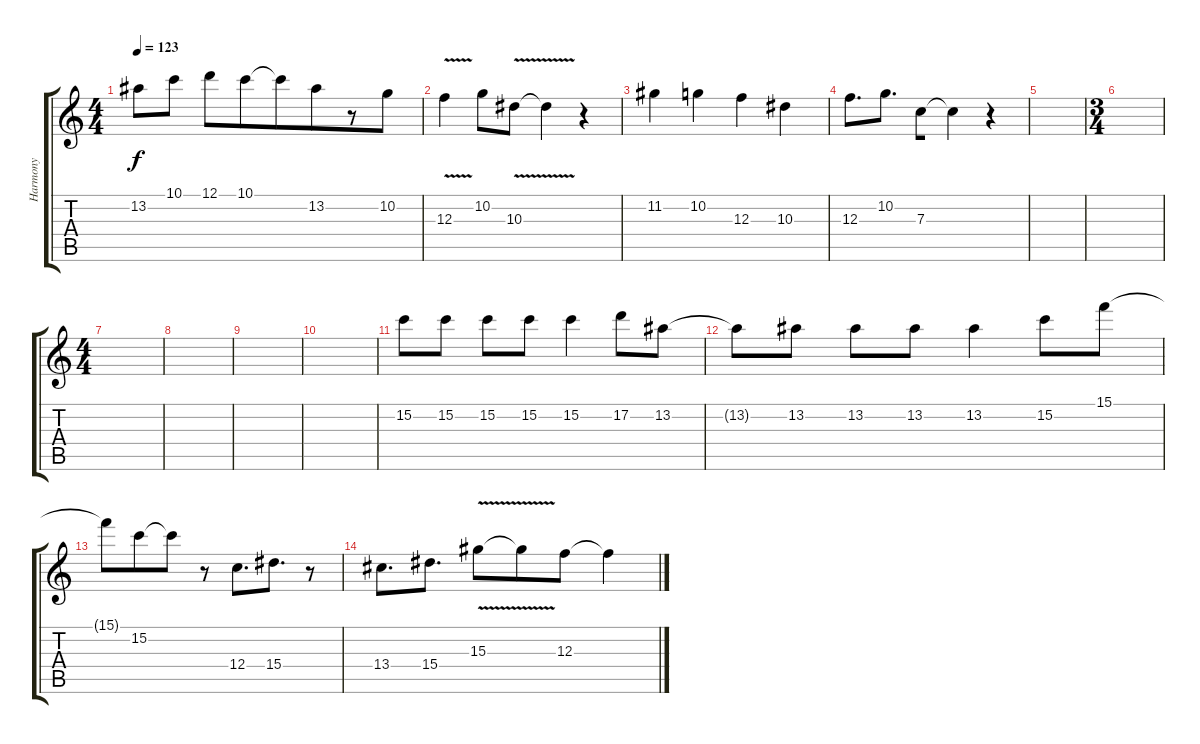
\track ("Harmony" "Harmony") {instrument distortionguitar}
\staff {score tabs}
\tuning (D4 A3 F3 C3 G2 C2) {hide}
\ts (4 4)
\tempo 123
\clef g2
\ks c
13.2.8{dy f} 10.1.8 12.1.8 10.1.8{beam merge} 10.1{t}.8{beam merge} 13.2.8{beam merge} r.8 10.2.8 |
12.3{v}.4 10.2.8 10.3{v}.8{beam merge} 10.3{t}.4{beam merge} r.4 |
11.2.4 10.2.4{beam merge} 12.3.4 10.3.4 |
12.3.8{d} 10.2.8{d} 7.3.8{beam merge} 7.3{t}.4 r.4 |
|
\ts (3 4)
|
\ts (4 4)
|
|
|
|
15.2.8 15.2.8 15.2.8 15.2.8{beam merge} 15.2.4 17.2.8 13.2.8 |
13.2{t}.8{beam merge} 13.2.8 13.2.8 13.2.8 13.2.4 15.2.8 15.1.8 |
15.1{t}.8 15.2.8{beam merge} 15.2{t}.8 r.8{beam merge} 12.4.8{d} 15.4.8{d beam merge} r.8 |
13.4.8{d} 15.4.8{d} 15.3{v}.8{beam merge} 15.3{t}.8 12.3.8{beam merge} 12.3{t}.4
